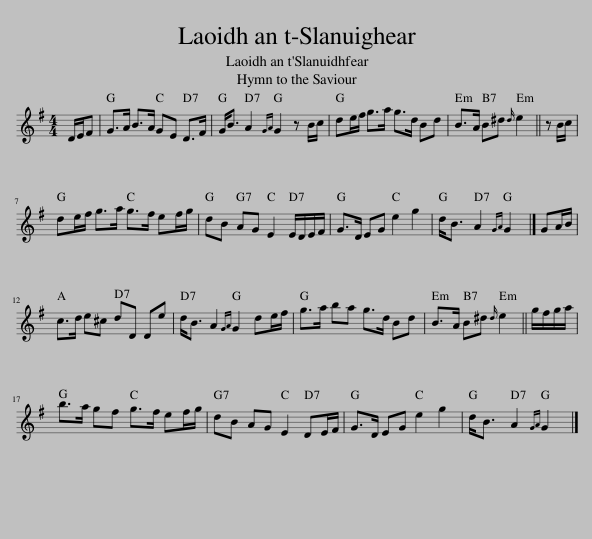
X:1
L:1/8
M:4/4
I:linebreak $
K:G
V:1 treble
V:1
 D/E/F | G>A B>A GE D>F | G<B A2{GA} G2 z B/c/ | de/f/ g>a g>d Bd | B>A B^d{d} e2 || %5
 z B/c/ |$ de/f/ g>a g>f ef/g/ | dB AG E2 E/D/E/F/ | G>D EG e2 g2 | d<B A2{GA} G2 |] %10
 GA/B/ |$ c>d e^c dD De | d<B A2{GA} G2 de/f/ | g>a ba g>d Bd | B>A B^d{d} e2 || %15
 g/f/g/a/ |$ b>a gf g>f ef/g/ | dB AG E2 DE/F/ | G>D EG e2 g2 | d<B A2{GA} G2 |] %20
